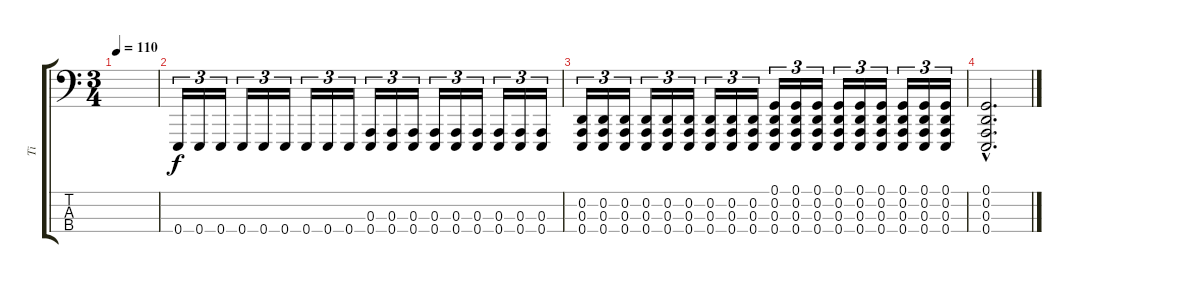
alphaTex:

\track ("Ti" "Ti") {instrument timpani}
\staff {score tabs}
\tuning (G2 D2 A1 E1) {hide}
\ts (3 4)
\tempo 110
\clef f4
\ks c
|
0.4.16{tu (3 2)} 0.4.16{tu (3 2)} 0.4.16{tu (3 2)} 0.4.16{tu (3 2)} 0.4.16{tu (3 2)} 0.4.16{tu (3 2)} 0.4.16{tu (3 2)} 0.4.16{tu (3 2)} 0.4.16{tu (3 2)} (0.3 0.4).16{tu (3 2)} (0.3 0.4).16{tu (3 2)} (0.3 0.4).16{tu (3 2)} (0.3 0.4).16{tu (3 2)} (0.3 0.4).16{tu (3 2)} (0.3 0.4).16{tu (3 2)} (0.3 0.4).16{tu (3 2)} (0.3 0.4).16{tu (3 2)} (0.3 0.4).16{tu (3 2)} |
(0.2 0.3 0.4).16{tu (3 2)} (0.2 0.3 0.4).16{tu (3 2)} (0.2 0.3 0.4).16{tu (3 2)} (0.2 0.3 0.4).16{tu (3 2)} (0.2 0.3 0.4).16{tu (3 2)} (0.2 0.3 0.4).16{tu (3 2)} (0.2 0.3 0.4).16{tu (3 2)} (0.2 0.3 0.4).16{tu (3 2)} (0.2 0.3 0.4).16{tu (3 2)} (0.1 0.2 0.3 0.4).16{tu (3 2)} (0.1 0.2 0.3 0.4).16{tu (3 2)} (0.1 0.2 0.3 0.4).16{tu (3 2)} (0.1 0.2 0.3 0.4).16{tu (3 2)} (0.1 0.2 0.3 0.4).16{tu (3 2)} (0.1 0.2 0.3 0.4).16{tu (3 2)} (0.1 0.2 0.3 0.4).16{tu (3 2)} (0.1 0.2 0.3 0.4).16{tu (3 2)} (0.1 0.2 0.3 0.4).16{tu (3 2)} |
(0.1{hac} 0.2{hac} 0.3{hac} 0.4{hac}).2{d}
